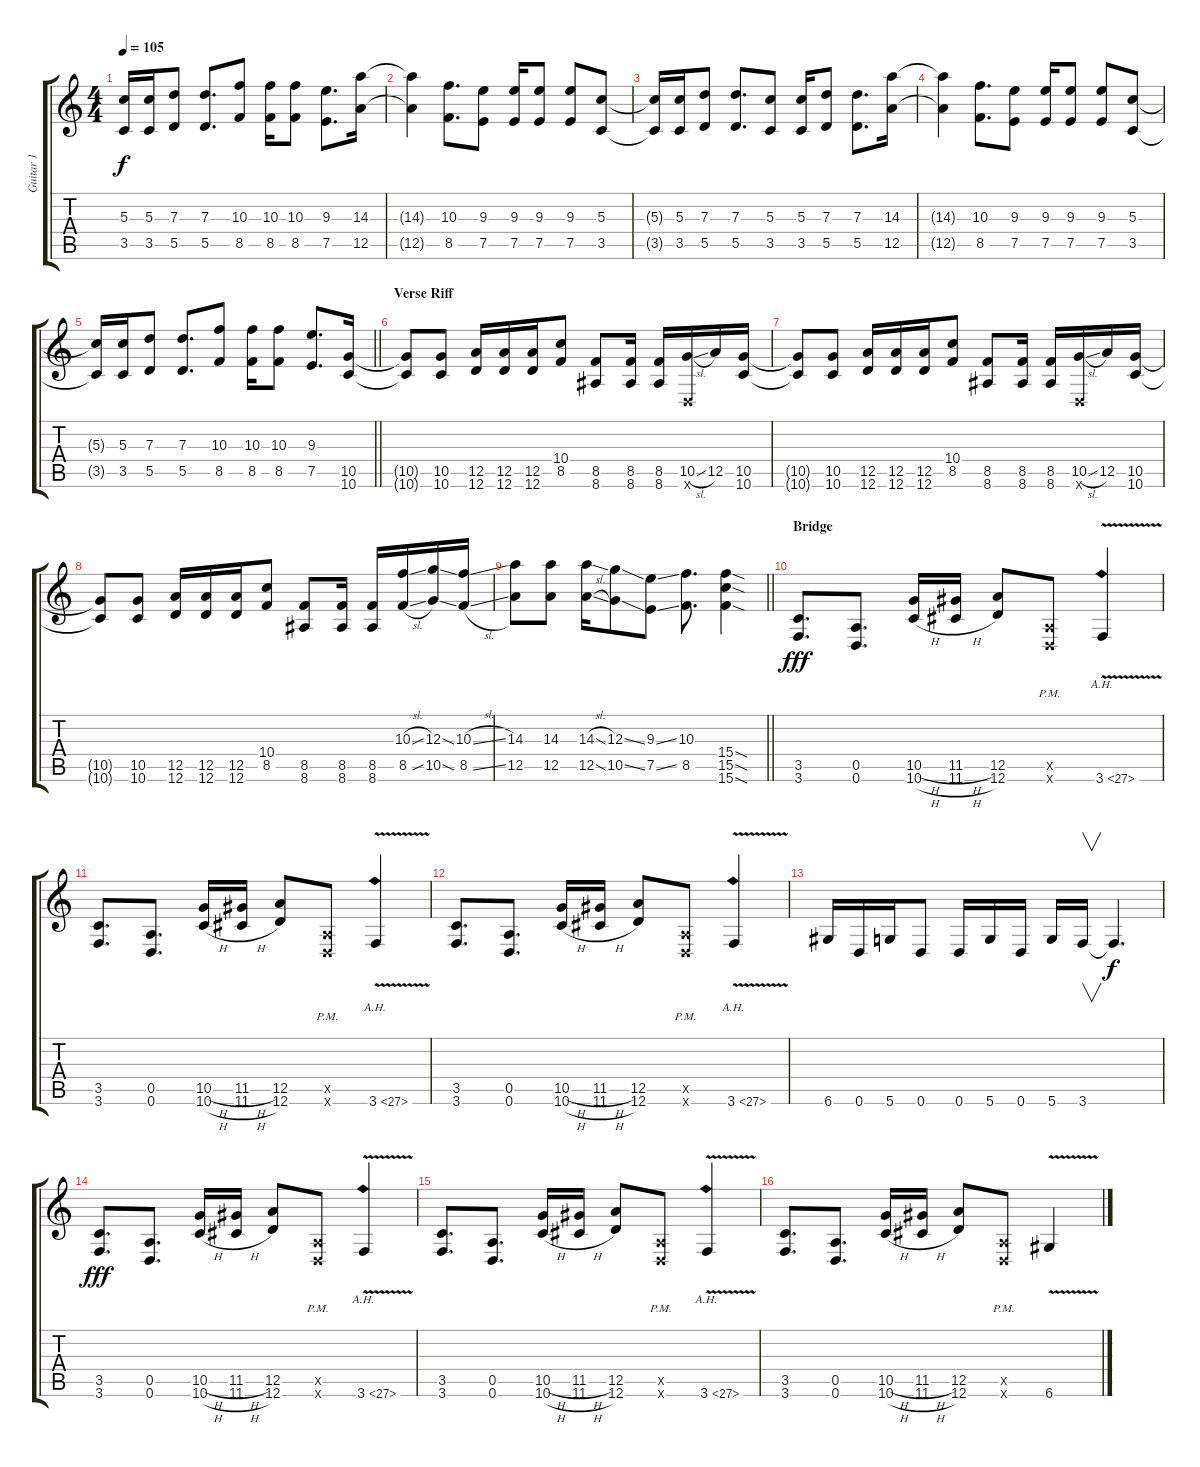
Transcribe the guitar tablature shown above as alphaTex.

\track ("Guitar 1" "Guitar 1") {instrument distortionguitar}
\staff {score tabs}
\tuning (E4 B3 G3 D3 A2 D2) {hide}
\ts (4 4)
\tempo 105
\clef g2
\ks c
(5.3{t} 3.5{t}).16{dy f} (5.3 3.5).16 (7.3 5.5).8 (7.3 5.5).8{d} (10.3 8.5).8 (10.3 8.5).16 (10.3 8.5).8 (9.3 7.5).8{d} (14.3 12.5).16 |
(14.3{t} 12.5{t}).4 (10.3 8.5).8{d} (9.3 7.5).8 (9.3 7.5).16 (9.3 7.5).8 (9.3 7.5).8 (5.3 3.5).8 |
(5.3{t} 3.5{t}).16 (5.3 3.5).16 (7.3 5.5).8 (7.3 5.5).8{d} (5.3 3.5).8 (5.3 3.5).16 (7.3 5.5).8 (7.3 5.5).8{d} (14.3 12.5).16 |
(14.3{t} 12.5{t}).4 (10.3 8.5).8{d} (9.3 7.5).8 (9.3 7.5).16 (9.3 7.5).8 (9.3 7.5).8 (5.3 3.5).8 |
\barLineRight lightlight
(5.3{t} 3.5{t}).16 (5.3 3.5).16 (7.3 5.5).8 (7.3 5.5).8{d} (10.3 8.5).8 (10.3 8.5).16 (10.3 8.5).8 (9.3 7.5).8{d} (10.5 10.6).16 |
\section ("" "Verse Riff")
(10.5{t} 10.6{t}).8 (10.5 10.6).8 (12.5 12.6).16 (12.5 12.6).16 (12.5 12.6).16 (10.4 8.5).8 (8.5 8.6).8 (8.5 8.6).16 (8.5 8.6).16 (10.5{sl} 0.6{x}).16 12.5.16 (10.5 10.6).16 |
(10.5{t} 10.6{t}).8 (10.5 10.6).8 (12.5 12.6).16 (12.5 12.6).16 (12.5 12.6).16 (10.4 8.5).8 (8.5 8.6).8 (8.5 8.6).16 (8.5 8.6).16 (10.5{sl} 0.6{x}).16 12.5.16 (10.5 10.6).16 |
(10.5{t} 10.6{t}).8 (10.5 10.6).8 (12.5 12.6).16 (12.5 12.6).16 (12.5 12.6).16 (10.4 8.5).8 (8.5 8.6).8 (8.5 8.6).16 (8.5 8.6).16 (10.3{sl} 8.5{sl}).16 (12.3{ss} 10.5{ss}).16 (10.3{sl} 8.5{sl}).16 |
\barLineRight lightlight
(14.3 12.5).8 (14.3 12.5).8 (14.3{sl} 12.5{sl}).16 (12.3{ss} 10.5{ss}).8 (9.3{ss} 7.5{ss}).8 (10.3 8.5).8{d} (15.4{sod} 15.5{sod} 15.6{sod}).4 |
\section ("" "Bridge")
(3.5 3.6).8{d dy fff} (0.5 0.6).8{d} (10.5{h} 10.6{h}).16 (11.5{h} 11.6{h}).16 (12.5 12.6).8 (0.5{pm x} 0.6{pm x}).8 3.6{ah 24 v}.4 |
(3.5 3.6).8{d} (0.5 0.6).8{d} (10.5{h} 10.6{h}).16 (11.5{h} 11.6{h}).16 (12.5 12.6).8 (0.5{pm x} 0.6{pm x}).8 3.6{ah 24 v}.4 |
(3.5 3.6).8{d} (0.5 0.6).8{d} (10.5{h} 10.6{h}).16 (11.5{h} 11.6{h}).16 (12.5 12.6).8 (0.5{pm x} 0.6{pm x}).8 3.6{ah 24 v}.4 |
6.6.16 0.6.16 5.6.16 0.6.8 0.6.16 5.6.16 0.6.16 5.6.16 3.6.16{v} 3.6{t}.4{d dy f} |
(3.5 3.6).8{d dy fff} (0.5 0.6).8{d} (10.5{h} 10.6{h}).16 (11.5{h} 11.6{h}).16 (12.5 12.6).8 (0.5{pm x} 0.6{pm x}).8 3.6{ah 24 v}.4 |
(3.5 3.6).8{d} (0.5 0.6).8{d} (10.5{h} 10.6{h}).16 (11.5{h} 11.6{h}).16 (12.5 12.6).8 (0.5{pm x} 0.6{pm x}).8 3.6{ah 24 v}.4 |
(3.5 3.6).8{d} (0.5 0.6).8{d} (10.5{h} 10.6{h}).16 (11.5{h} 11.6{h}).16 (12.5 12.6).8 (0.5{pm x} 0.6{pm x}).8 6.6{v}.4
